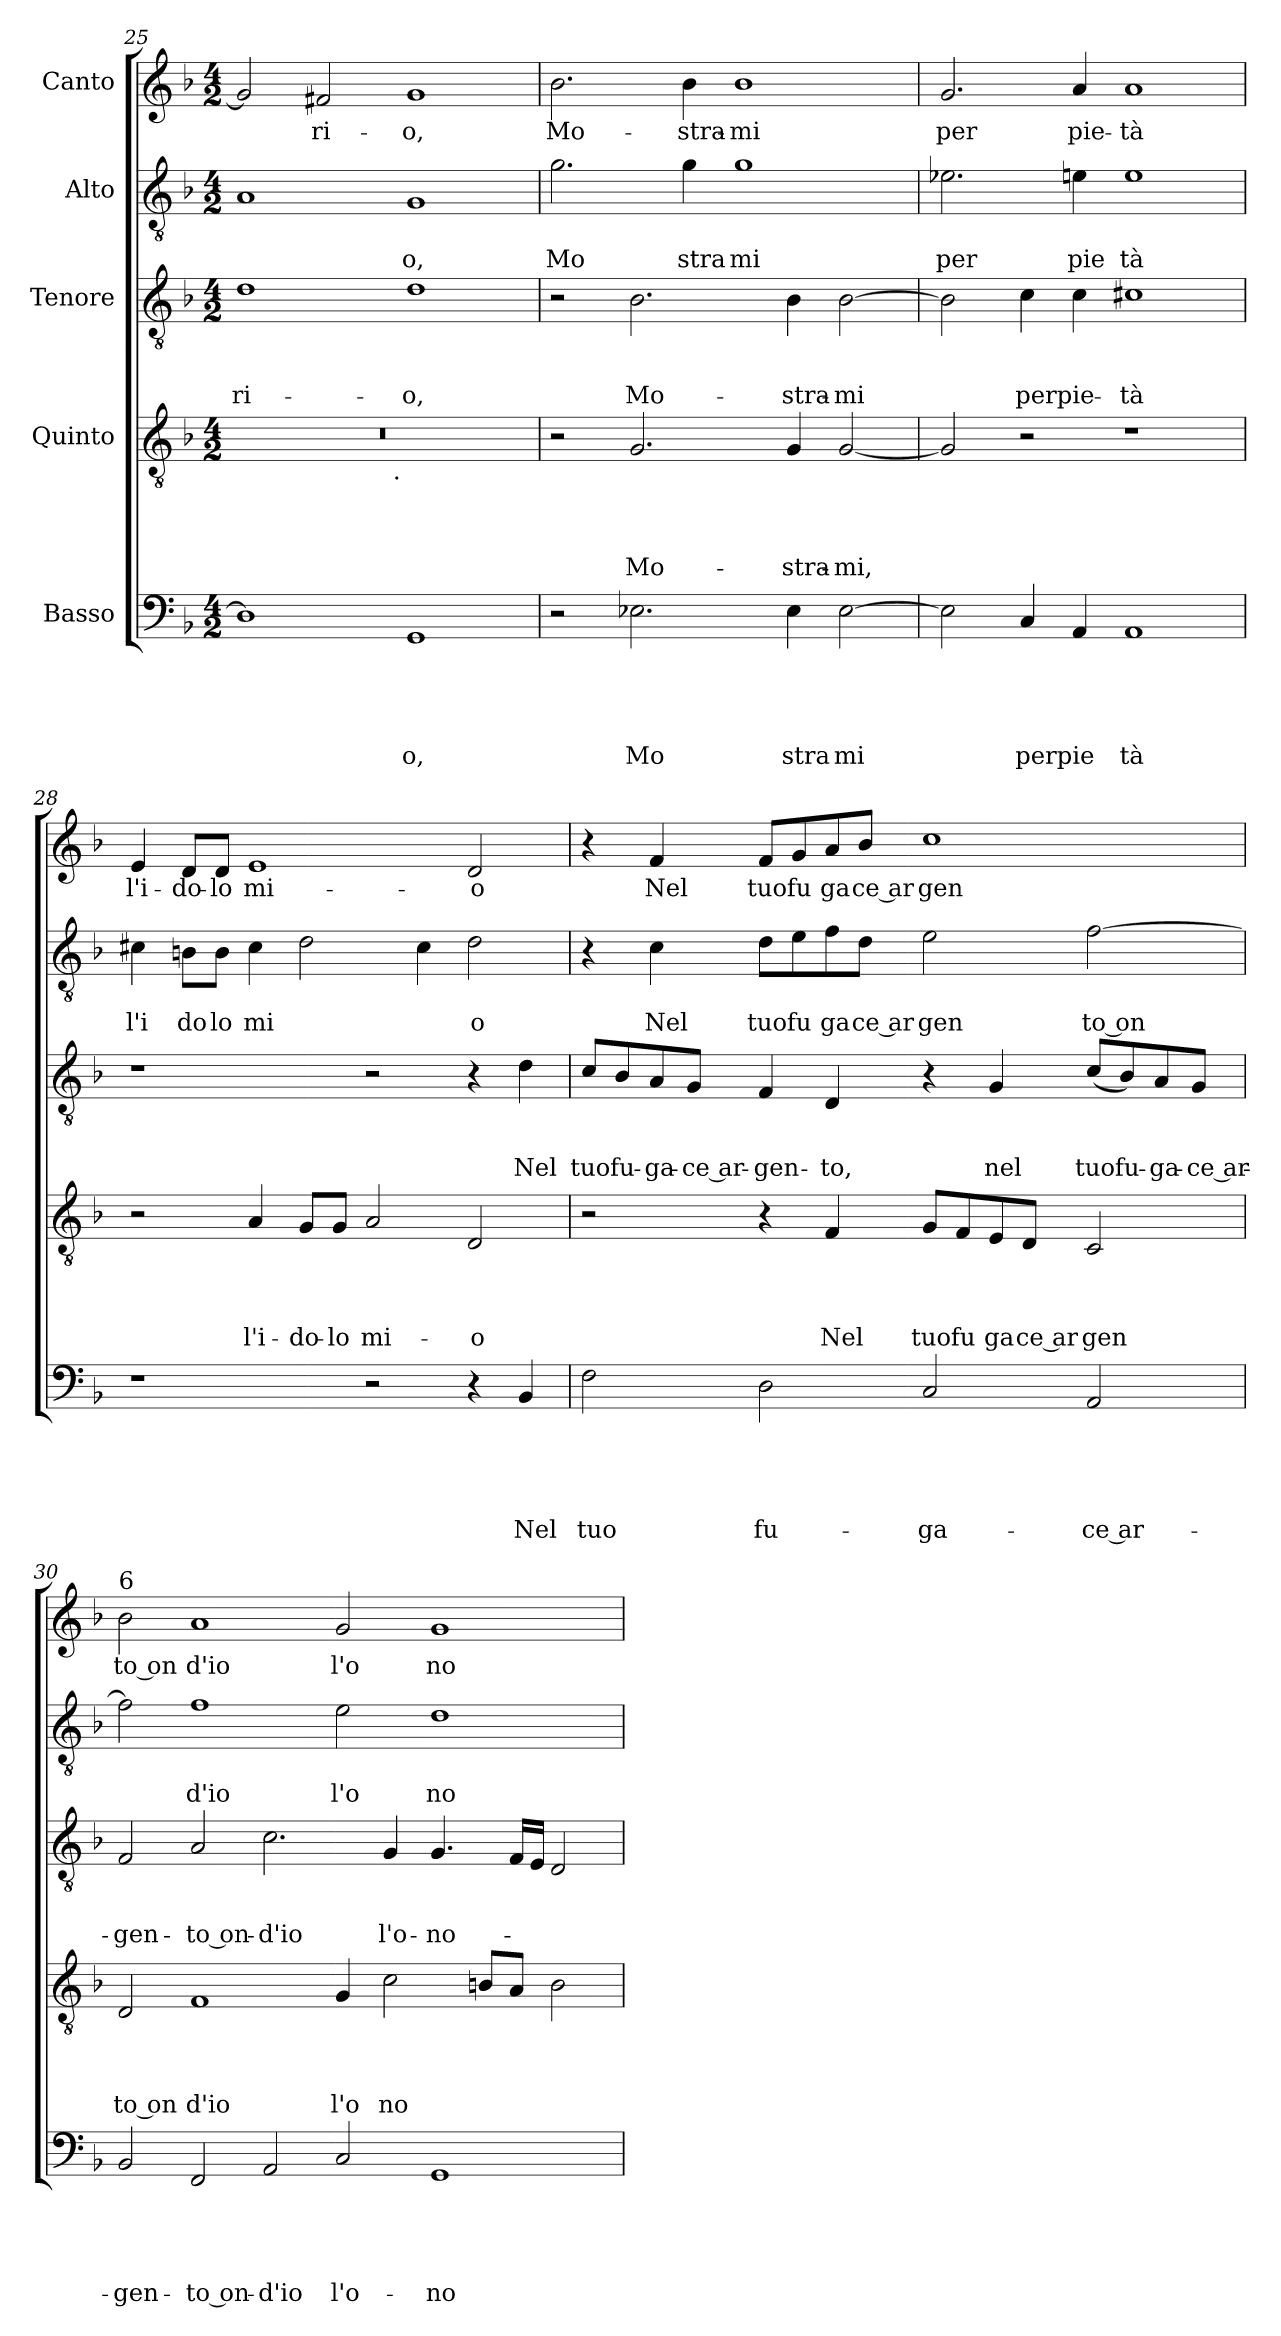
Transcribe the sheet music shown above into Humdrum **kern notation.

**kern	**text	**text	**text	**text	**text	**kern	**text	**text	**text	**text	**kern	**text	**text	**text	**kern	**text	**text	**kern	**text
*part5	*part5	*part5	*part5	*part5	*part5	*part4	*part4	*part4	*part4	*part4	*part3	*part3	*part3	*part3	*part2	*part2	*part2	*part1	*part1
*staff5	*staff5	*staff5	*staff5	*staff5	*staff5	*staff4	*staff4	*staff4	*staff4	*staff4	*staff3	*staff3	*staff3	*staff3	*staff2	*staff2	*staff2	*staff1	*staff1
*I"Basso	*	*	*	*	*	*I"Quinto	*	*	*	*	*I"Tenore	*	*	*	*I"Alto	*	*	*I"Canto	*
*clefF4	*	*	*	*	*	*clefGv2	*	*	*	*	*clefGv2	*	*	*	*clefGv2	*	*	*clefG2	*
*k[b-]	*	*	*	*	*	*k[b-]	*	*	*	*	*k[b-]	*	*	*	*k[b-]	*	*	*k[b-]	*
*F:	*	*	*	*	*	*F:	*	*	*	*	*F:	*	*	*	*F:	*	*	*F:	*
*M4/2	*	*	*	*	*	*M4/2	*	*	*	*	*M4/2	*	*	*	*M4/2	*	*	*M4/2	*
=25	=25	=25	=25	=25	=25	=25	=25	=25	=25	=25	=25	=25	=25	=25	=25	=25	=25	=25	=25
!	!	!	!	!	!	!	!	!	!	!	!	!	!	!LO:LY:b	!	!	!	!	!
*	*	*	*	*	*	*^	*	*	*	*	*	*	*	*	*	*	*	*	*
1D]	.	.	.	.	.	0r	2ryy	.	.	.	.	1d	.	.	ri-	1A	.	.	2g/]	.
!	!	!	!	!	!	!	!	!	!	!	!	!	!	!	!	!	!	!	!	!LO:LY:b
.	.	.	.	.	.	.	4...ryy	.	.	.	.	.	.	.	.	.	.	.	2f#X/	ri-
!	!	!	!	!	!	!	!LO:TX:b:t=.	!	!	!	!	!	!	!	!	!	!	!	!	!
.	.	.	.	.	.	.	1ryy	.	.	.	.	.	.	.	.	.	.	.	.	.
!	!	!	!	!	!LO:LY:b	!	!	!	!	!	!	!	!	!	!LO:LY:b	!	!	!LO:LY:b	!	!LO:LY:b
1GG	.	.	.	.	o,	.	.	.	.	.	.	1d	.	.	-o,	1G	.	o,	1g	-o,
.	.	.	.	.	.	.	32ryy	.	.	.	.	.	.	.	.	.	.	.	.	.
=26	=26	=26	=26	=26	=26	=26	=26	=26	=26	=26	=26	=26	=26	=26	=26	=26	=26	=26	=26	=26
!	!	!	!	!	!	!	!	!	!	!	!	!	!	!	!	!	!	!LO:LY:b	!	!LO:LY:b
*	*	*	*	*	*	*v	*v	*	*	*	*	*	*	*	*	*	*	*	*	*
2r	.	.	.	.	.	2r	.	.	.	.	2r	.	.	.	2.g\	.	Mo	2.b-\	Mo-
!	!	!	!	!	!LO:LY:b	!	!	!	!	!LO:LY:b	!	!	!	!LO:LY:b	!	!	!	!	!
2.E-X\	.	.	.	.	Mo	2.G/	.	.	.	Mo-	2.B-\	.	.	Mo-	.	.	.	.	.
!	!	!	!	!	!	!	!	!	!	!	!	!	!	!	!	!	!LO:LY:b	!	!LO:LY:b
.	.	.	.	.	.	.	.	.	.	.	.	.	.	.	4g\	.	stra	4b-\	-stra-
!	!	!	!	!	!	!	!	!	!	!	!	!	!	!	!	!	!LO:LY:b	!	!LO:LY:b
.	.	.	.	.	.	.	.	.	.	.	.	.	.	.	1g	.	mi	1b-	-mi
!	!	!	!	!	!LO:LY:b	!	!	!	!	!LO:LY:b	!	!	!	!LO:LY:b	!	!	!	!	!
4E-\	.	.	.	.	stra	4G/	.	.	.	-stra-	4B-\	.	.	-stra-	.	.	.	.	.
!	!	!	!	!	!LO:LY:b	!	!	!	!	!LO:LY:b	!	!	!	!LO:LY:b	!	!	!	!	!
[>2E-\	.	.	.	.	mi	[<2G/	.	.	.	-mi,	[>2B-\	.	.	-mi	.	.	.	.	.
=27	=27	=27	=27	=27	=27	=27	=27	=27	=27	=27	=27	=27	=27	=27	=27	=27	=27	=27	=27
!	!	!	!	!	!	!	!	!	!	!	!	!	!	!	!	!	!LO:LY:b	!	!LO:LY:b
2E-\]	.	.	.	.	.	2G/]	.	.	.	.	2B-\]	.	.	.	2.e-X\	.	per	2.g/	per
!	!	!	!	!	!LO:LY:b	!	!	!	!	!	!	!	!	!LO:LY:b	!	!	!	!	!
4C/	.	.	.	.	perpie	2r	.	.	.	.	4c\	.	.	perpie-	.	.	.	.	.
!	!	!	!	!	!	!	!	!	!	!	!	!	!	!	!	!	!LO:LY:b	!	!LO:LY:b
4AA/	.	.	.	.	.	.	.	.	.	.	4c\	.	.	.	4en\	.	pie	4a/	pie-
!	!	!	!	!	!LO:LY:b	!	!	!	!	!	!	!	!	!LO:LY:b	!	!	!LO:LY:b	!	!LO:LY:b
1AA	.	.	.	.	tà	1r	.	.	.	.	1c#X	.	.	-tà	1e	.	tà	1a	-tà
=28	=28	=28	=28	=28	=28	=28	=28	=28	=28	=28	=28	=28	=28	=28	=28	=28	=28	=28	=28
!	!	!	!	!	!	!	!	!	!	!	!	!	!	!	!	!	!LO:LY:b	!	!LO:LY:b
1r	.	.	.	.	.	2r	.	.	.	.	1r	.	.	.	4c#X\	.	l'i	4e/	l'i-
!	!	!	!	!	!	!	!	!	!	!	!	!	!	!	!	!	!LO:LY:b	!	!LO:LY:b
.	.	.	.	.	.	.	.	.	.	.	.	.	.	.	8Bn\L	.	do	8d/L	-do-
!	!	!	!	!	!	!	!	!	!	!	!	!	!	!	!	!	!LO:LY:b	!	!LO:LY:b
.	.	.	.	.	.	.	.	.	.	.	.	.	.	.	8B\J	.	lo	8d/J	-lo
!	!	!	!	!	!	!	!	!	!	!LO:LY:b	!	!	!	!	!	!	!LO:LY:b	!	!LO:LY:b
.	.	.	.	.	.	4A/	.	.	.	l'i-	.	.	.	.	4c#\	.	mi	1e	mi-
!	!	!	!	!	!	!	!	!	!	!LO:LY:b	!	!	!	!	!	!	!	!	!
.	.	.	.	.	.	8G/L	.	.	.	-do-	.	.	.	.	2d\	.	.	.	.
!	!	!	!	!	!	!	!	!	!	!LO:LY:b	!	!	!	!	!	!	!	!	!
.	.	.	.	.	.	8G/J	.	.	.	-lo	.	.	.	.	.	.	.	.	.
!	!	!	!	!	!	!	!	!	!	!LO:LY:b	!	!	!	!	!	!	!	!	!
2r	.	.	.	.	.	2A/	.	.	.	mi-	2r	.	.	.	.	.	.	.	.
.	.	.	.	.	.	.	.	.	.	.	.	.	.	.	4c#\	.	.	.	.
!	!	!	!	!	!	!	!	!	!	!LO:LY:b	!	!	!	!	!	!	!LO:LY:b	!	!LO:LY:b
4r	.	.	.	.	.	2D/	.	.	.	-o	4r	.	.	.	2d\	.	o	2d/	-o
!	!	!	!	!	!LO:LY:b	!	!	!	!	!	!	!	!	!LO:LY:b	!	!	!	!	!
4BB-/	.	.	.	.	Nel	.	.	.	.	.	4d\	.	.	Nel	.	.	.	.	.
!!LO:LB:g=z
=29	=29	=29	=29	=29	=29	=29	=29	=29	=29	=29	=29	=29	=29	=29	=29	=29	=29	=29	=29
!	!	!	!	!	!LO:LY:b	!	!	!	!	!	!	!	!	!LO:LY:b	!	!	!	!	!
2F\	.	.	.	.	tuo	2r	.	.	.	.	8c/L	.	.	tuo	4r	.	.	4r	.
!	!	!	!	!	!	!	!	!	!	!	!	!	!	!LO:LY:b	!	!	!	!	!
.	.	.	.	.	.	.	.	.	.	.	8B-/	.	.	fu-	.	.	.	.	.
!	!	!	!	!	!	!	!	!	!	!	!	!	!	!LO:LY:b	!	!	!LO:LY:b	!	!LO:LY:b
.	.	.	.	.	.	.	.	.	.	.	8A/	.	.	-ga-	4c\	.	Nel	4f/	Nel
!	!	!	!	!	!	!	!	!	!	!	!	!	!	!LO:LY:b:rj	!	!	!	!	!
.	.	.	.	.	.	.	.	.	.	.	8G/J	.	.	-ce ar-	.	.	.	.	.
!	!	!	!	!	!LO:LY:b	!	!	!	!	!	!	!	!	!LO:LY:b	!	!	!LO:LY:b	!	!LO:LY:b
2D\	.	.	.	.	fu-	4r	.	.	.	.	4F/	.	.	-gen-	8d\L	.	tuo	8f/L	tuo
!	!	!	!	!	!	!	!	!	!	!	!	!	!	!	!	!	!LO:LY:b	!	!LO:LY:b
.	.	.	.	.	.	.	.	.	.	.	.	.	.	.	8e\	.	fu	8g/	fu
!	!	!	!	!	!	!	!	!	!	!LO:LY:b	!	!	!	!LO:LY:b	!	!	!LO:LY:b	!	!LO:LY:b
.	.	.	.	.	.	4F/	.	.	.	Nel	4D/	.	.	-to,	8f\	.	ga	8a/	ga
!	!	!	!	!	!	!	!	!	!	!	!	!	!	!	!	!	!LO:LY:b:rj	!	!LO:LY:b:rj
.	.	.	.	.	.	.	.	.	.	.	.	.	.	.	8d\J	.	ce ar	8b-/J	ce ar
!	!	!	!	!	!LO:LY:b	!	!	!	!	!LO:LY:b	!	!	!	!	!	!	!LO:LY:b	!	!LO:LY:b
2C/	.	.	.	.	-ga-	8G/L	.	.	.	tuo	4r	.	.	.	2e\	.	gen	1cc	gen
!	!	!	!	!	!	!	!	!	!	!LO:LY:b	!	!	!	!	!	!	!	!	!
.	.	.	.	.	.	8F/	.	.	.	fu	.	.	.	.	.	.	.	.	.
!	!	!	!	!	!	!	!	!	!	!LO:LY:b	!	!	!	!LO:LY:b	!	!	!	!	!
.	.	.	.	.	.	8E/	.	.	.	ga	4G/	.	.	nel	.	.	.	.	.
!	!	!	!	!	!	!	!	!	!	!LO:LY:b:rj	!	!	!	!	!	!	!	!	!
.	.	.	.	.	.	8D/J	.	.	.	ce ar	.	.	.	.	.	.	.	.	.
!	!	!	!	!	!LO:LY:b:rj	!	!	!	!	!LO:LY:b	!	!	!	!LO:LY:b	!	!	!LO:LY:b	!	!
2AA/	.	.	.	.	-ce ar-	2C/	.	.	.	gen	(>8c/L	.	.	tuo	[>2f\	.	to on	.	.
!	!	!	!	!	!	!	!	!	!	!	!	!	!	!LO:LY:b	!	!	!	!	!
.	.	.	.	.	.	.	.	.	.	.	8B-/)	.	.	fu-	.	.	.	.	.
!	!	!	!	!	!	!	!	!	!	!	!	!	!	!LO:LY:b	!	!	!	!	!
.	.	.	.	.	.	.	.	.	.	.	8A/	.	.	-ga-	.	.	.	.	.
!	!	!	!	!	!	!	!	!	!	!	!	!	!	!LO:LY:b:rj	!	!	!	!	!
.	.	.	.	.	.	.	.	.	.	.	8G/J	.	.	-ce ar-	.	.	.	.	.
=30	=30	=30	=30	=30	=30	=30	=30	=30	=30	=30	=30	=30	=30	=30	=30	=30	=30	=30	=30
!	!	!	!	!	!	!	!	!	!	!	!	!	!	!	!	!	!	!LO:TX:a:t=6	!
!	!	!	!	!	!LO:LY:b	!	!	!	!	!LO:LY:b:rj	!	!	!	!LO:LY:b	!	!	!	!	!LO:LY:b:rj
(2BB-/	.	.	.	.	-gen-	2D/	.	.	.	to on	2F/	.	.	-gen-	2f\]	.	.	2b-\	to on
!	!	!	!	!	!LO:LY:b:rj	!	!	!	!	!LO:LY:b	!	!	!	!LO:LY:b:rj	!	!	!LO:LY:b	!	!LO:LY:b
2FF/	.	.	.	.	-to on-	1F	.	.	.	d'io	2A/	.	.	-to on-	1f	.	d'io	1a	d'io
!	!	!	!	!	!LO:LY:b	!	!	!	!	!	!	!	!	!LO:LY:b	!	!	!	!	!
2AA/	.	.	.	.	-d'io	.	.	.	.	.	2.c\	.	.	-d'io	.	.	.	.	.
!	!	!	!	!	!LO:LY:b	!	!	!	!	!LO:LY:b	!	!	!	!	!	!	!LO:LY:b	!	!LO:LY:b
2C/	.	.	.	.	l'o-	4G/	.	.	.	l'o	.	.	.	.	2e\	.	l'o	2g/	l'o
!	!	!	!	!	!	!	!	!	!	!LO:LY:b	!	!	!	!LO:LY:b	!	!	!	!	!
.	.	.	.	.	.	2c\	.	.	.	no	4G/	.	.	l'o-	.	.	.	.	.
!	!	!	!	!	!LO:LY:b	!	!	!	!	!	!	!	!	!LO:LY:b	!	!	!LO:LY:b	!	!LO:LY:b
1GG	.	.	.	.	-no-	.	.	.	.	.	4.G/	.	.	-no-	1d	.	no	1g	no
.	.	.	.	.	.	8Bn/L	.	.	.	.	.	.	.	.	.	.	.	.	.
.	.	.	.	.	.	8A/J	.	.	.	.	16F/LL	.	.	.	.	.	.	.	.
.	.	.	.	.	.	.	.	.	.	.	16E/JJ	.	.	.	.	.	.	.	.
.	.	.	.	.	.	2B\	.	.	.	.	2D/	.	.	.	.	.	.	.	.
=	=	=	=	=	=	=	=	=	=	=	=	=	=	=	=	=	=	=	=
*-	*-	*-	*-	*-	*-	*-	*-	*-	*-	*-	*-	*-	*-	*-	*-	*-	*-	*-	*-
